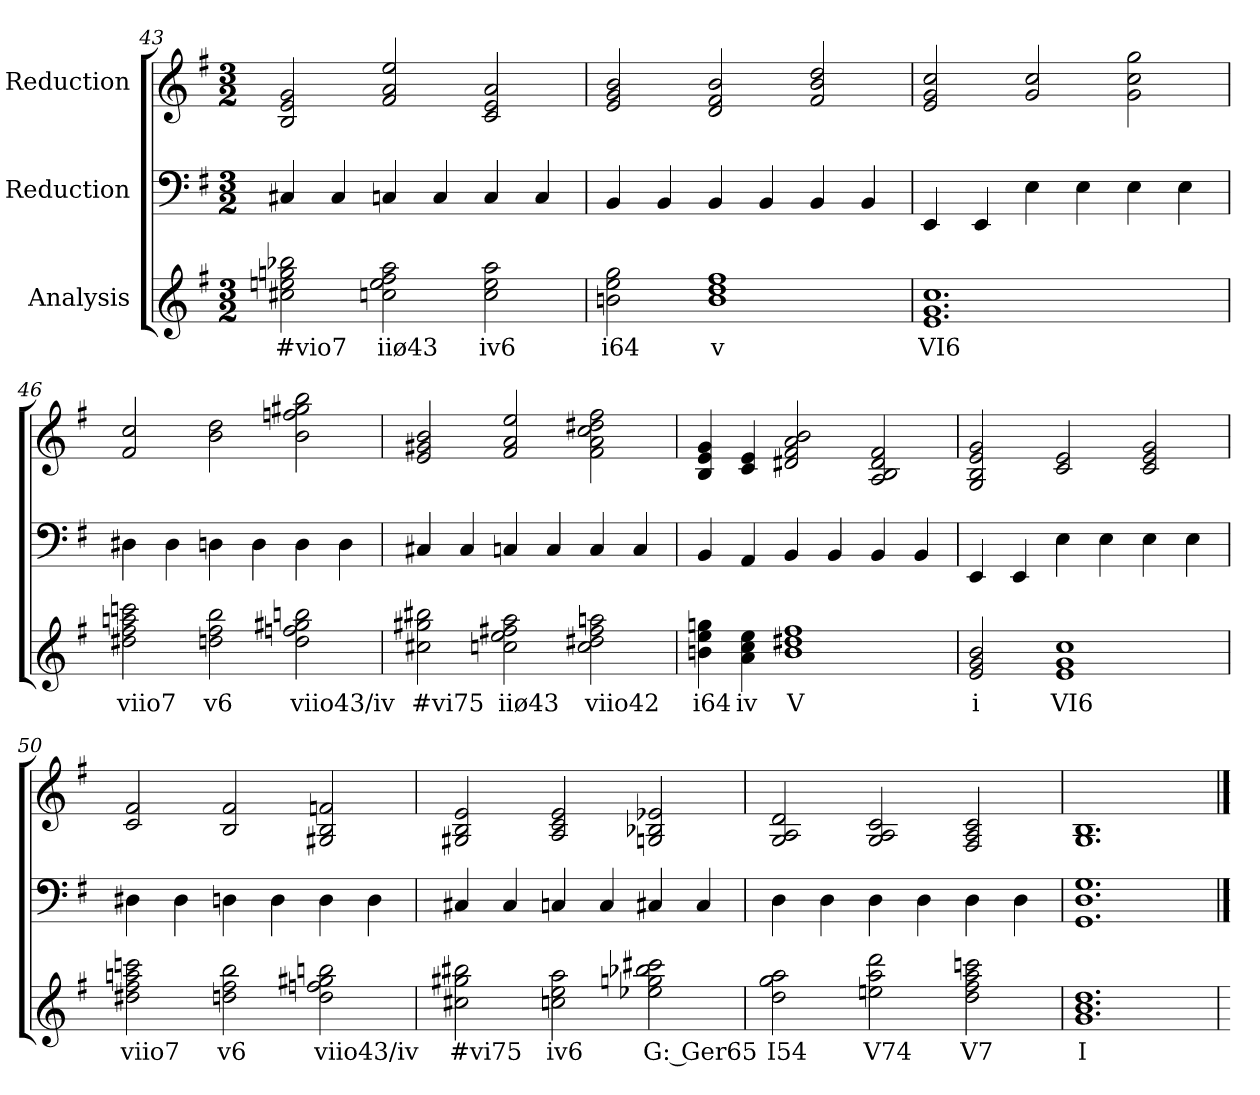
**kern	**text	**kern	**kern
*part3	*part3	*part2	*part1
*staff3	*staff3	*staff2	*staff1
*I"Analysis	*	*I"Reduction	*I"Reduction
*	*	*clefF4	*clefG2
*k[f#]	*	*k[f#]	*k[f#]
*M3/2	*	*M3/2	*M3/2
=43	=43	=43	=43
2cc#X 2een 2ggn 2bb-X	#vio7	4C#X/	2B/ 2e/ 2g/
.	.	4C#/	.
2ccn 2ee 2ff# 2aa	iiø43	4Cn/	2f#/ 2a/ 2ee/
.	.	4C/	.
2cc 2ee 2aa	iv6	4C/	2c/ 2e/ 2a/
.	.	4C/	.
=44	=44	=44	=44
2bn 2ee 2gg	i64	4BB/	2e/ 2g/ 2b/
.	.	4BB/	.
1b 1dd 1ff#	v	4BB/	2d/ 2f#/ 2b/
.	.	4BB/	.
.	.	4BB/	2f#/ 2b/ 2dd/
.	.	4BB/	.
!!LO:PB:g=z
=45	=45	=45	=45
1.e 1.g 1.cc	VI6	4EE/	2e/ 2g/ 2cc/
.	.	4EE/	.
.	.	4E\	2g/ 2cc/
.	.	4E\	.
.	.	4E\	2g\ 2cc\ 2gg\
.	.	4E\	.
=46	=46	=46	=46
2dd#X 2ff# 2aan 2cccn	viio7	4D#X\	2f#/ 2cc/
.	.	4D#\	.
2ddn 2ff# 2bb	v6	4Dn\	2b\ 2dd\
.	.	4D\	.
2dd 2ffn 2gg#X 2bbn	viio43/iv	4D\	2b\ 2ffn\ 2gg#X\ 2bb\
.	.	4D\	.
=47	=47	=47	=47
2cc#X 2gg#X 2bb#X	#vi75	4C#X/	2e/ 2g#X/ 2b/
.	.	4C#/	.
2ccn 2ee 2ff#X 2aa	iiø43	4Cn/	2f#/ 2a/ 2ee/
.	.	4C/	.
2cc 2dd#X 2ff# 2aan	viio42	4C/	2f#\ 2a\ 2cc\ 2dd#X\ 2ff#\
.	.	4C/	.
=48	=48	=48	=48
4bn 4ee 4ggn	i64	4BB/	4B/ 4e/ 4g/
4a 4cc 4ee	iv	4AA/	4c/ 4e/
1b 1dd#X 1ff#	V	4BB/	2d#X/ 2f#/ 2a/ 2b/
.	.	4BB/	.
.	.	4BB/	2A/ 2B/ 2d#/ 2f#/
.	.	4BB/	.
!!LO:LB:g=z
=49	=49	=49	=49
2e 2g 2b	i	4EE/	2G/ 2B/ 2e/ 2g/
.	.	4EE/	.
1e 1g 1cc	VI6	4E\	2c/ 2e/
.	.	4E\	.
.	.	4E\	2c/ 2e/ 2g/
.	.	4E\	.
=50	=50	=50	=50
2dd#X 2ff# 2aan 2cccn	viio7	4D#X\	2c/ 2f#/
.	.	4D#\	.
2ddn 2ff# 2bb	v6	4Dn\	2B/ 2f#/
.	.	4D\	.
2dd 2ffn 2gg#X 2bbn	viio43/iv	4D\	2G#X/ 2B/ 2fn/
.	.	4D\	.
=51	=51	=51	=51
2cc#X 2gg#X 2bb#X	#vi75	4C#X/	2G#X/ 2B/ 2e/
.	.	4C#/	.
2ccn 2ee 2aa	iv6	4Cn/	2A/ 2c/ 2e/
.	.	4C/	.
2ee-X 2ggn 2bb-X 2ccc#X	G: Ger65	4C#X/	2Gn/ 2B-X/ 2e-X/
.	.	4C#/	.
=52	=52	=52	=52
2dd 2gg 2aa	I54	4D\	2G/ 2A/ 2d/
.	.	4D\	.
2een 2aa 2ddd	V74	4D\	2G/ 2A/ 2c/
.	.	4D\	.
2dd 2ff# 2aa 2cccn	V7	4D\	2F#/ 2A/ 2c/
.	.	4D\	.
=53	=53	=53	=53
1.g 1.b 1.dd	I	1.GG 1.D 1.G	1.G 1.B
=	==	==	==
*-	*-	*-	*-
